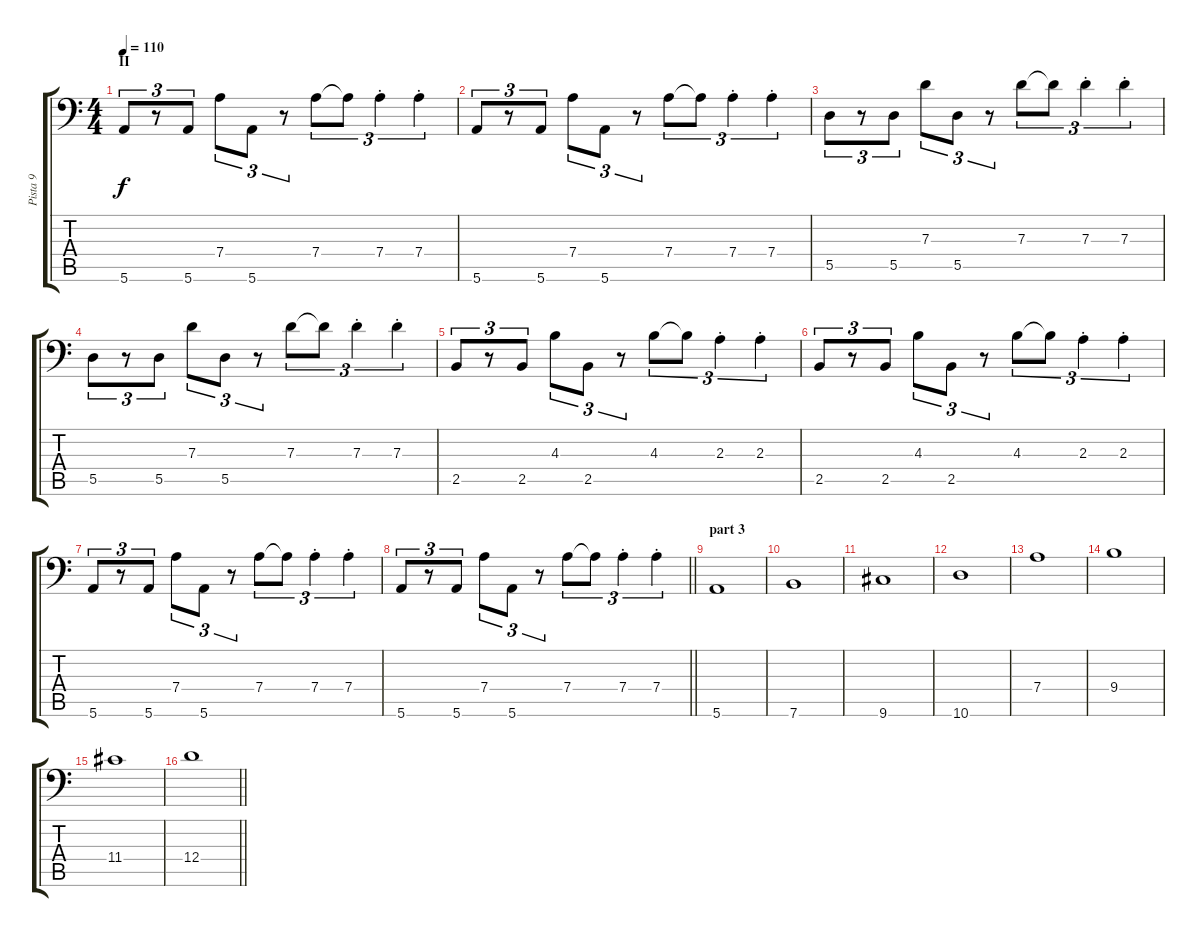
\track ("Pista 9" "Pista 9") {instrument acousticbass}
\staff {score tabs}
\tuning (E3 B2 G2 D2 A1 E1) {hide}
\ts (4 4)
\section ("" "II")
\tempo 110
\clef f4
\ks c
5.6.8{tu (3 2) dy f} r.8{tu (3 2)} 5.6.8{tu (3 2)} 7.4.8{tu (3 2)} 5.6.8{tu (3 2)} r.8{tu (3 2)} 7.4.8{tu (3 2)} 7.4{t}.8{tu (3 2)} 7.4{st}.4{tu (3 2)} 7.4{st}.4{tu (3 2)} |
5.6.8{tu (3 2)} r.8{tu (3 2)} 5.6.8{tu (3 2)} 7.4.8{tu (3 2)} 5.6.8{tu (3 2)} r.8{tu (3 2)} 7.4.8{tu (3 2)} 7.4{t}.8{tu (3 2)} 7.4{st}.4{tu (3 2)} 7.4{st}.4{tu (3 2)} |
5.5.8{tu (3 2)} r.8{tu (3 2)} 5.5.8{tu (3 2)} 7.3.8{tu (3 2)} 5.5.8{tu (3 2)} r.8{tu (3 2)} 7.3.8{tu (3 2)} 7.3{t}.8{tu (3 2)} 7.3{st}.4{tu (3 2)} 7.3{st}.4{tu (3 2)} |
5.5.8{tu (3 2)} r.8{tu (3 2)} 5.5.8{tu (3 2)} 7.3.8{tu (3 2)} 5.5.8{tu (3 2)} r.8{tu (3 2)} 7.3.8{tu (3 2)} 7.3{t}.8{tu (3 2)} 7.3{st}.4{tu (3 2)} 7.3{st}.4{tu (3 2)} |
2.5.8{tu (3 2)} r.8{tu (3 2)} 2.5.8{tu (3 2)} 4.3.8{tu (3 2)} 2.5.8{tu (3 2)} r.8{tu (3 2)} 4.3.8{tu (3 2)} 4.3{t}.8{tu (3 2)} 2.3{st}.4{tu (3 2)} 2.3{st}.4{tu (3 2)} |
2.5.8{tu (3 2)} r.8{tu (3 2)} 2.5.8{tu (3 2)} 4.3.8{tu (3 2)} 2.5.8{tu (3 2)} r.8{tu (3 2)} 4.3.8{tu (3 2)} 4.3{t}.8{tu (3 2)} 2.3{st}.4{tu (3 2)} 2.3{st}.4{tu (3 2)} |
5.6.8{tu (3 2)} r.8{tu (3 2)} 5.6.8{tu (3 2)} 7.4.8{tu (3 2)} 5.6.8{tu (3 2)} r.8{tu (3 2)} 7.4.8{tu (3 2)} 7.4{t}.8{tu (3 2)} 7.4{st}.4{tu (3 2)} 7.4{st}.4{tu (3 2)} |
\barLineRight lightlight
5.6.8{tu (3 2)} r.8{tu (3 2)} 5.6.8{tu (3 2)} 7.4.8{tu (3 2)} 5.6.8{tu (3 2)} r.8{tu (3 2)} 7.4.8{tu (3 2)} 7.4{t}.8{tu (3 2)} 7.4{st}.4{tu (3 2)} 7.4{st}.4{tu (3 2)} |
\section ("" "part 3")
5.6.1 |
7.6.1 |
9.6.1 |
10.6.1 |
7.4.1 |
9.4.1 |
11.4.1 |
\barLineRight lightlight
12.4.1
